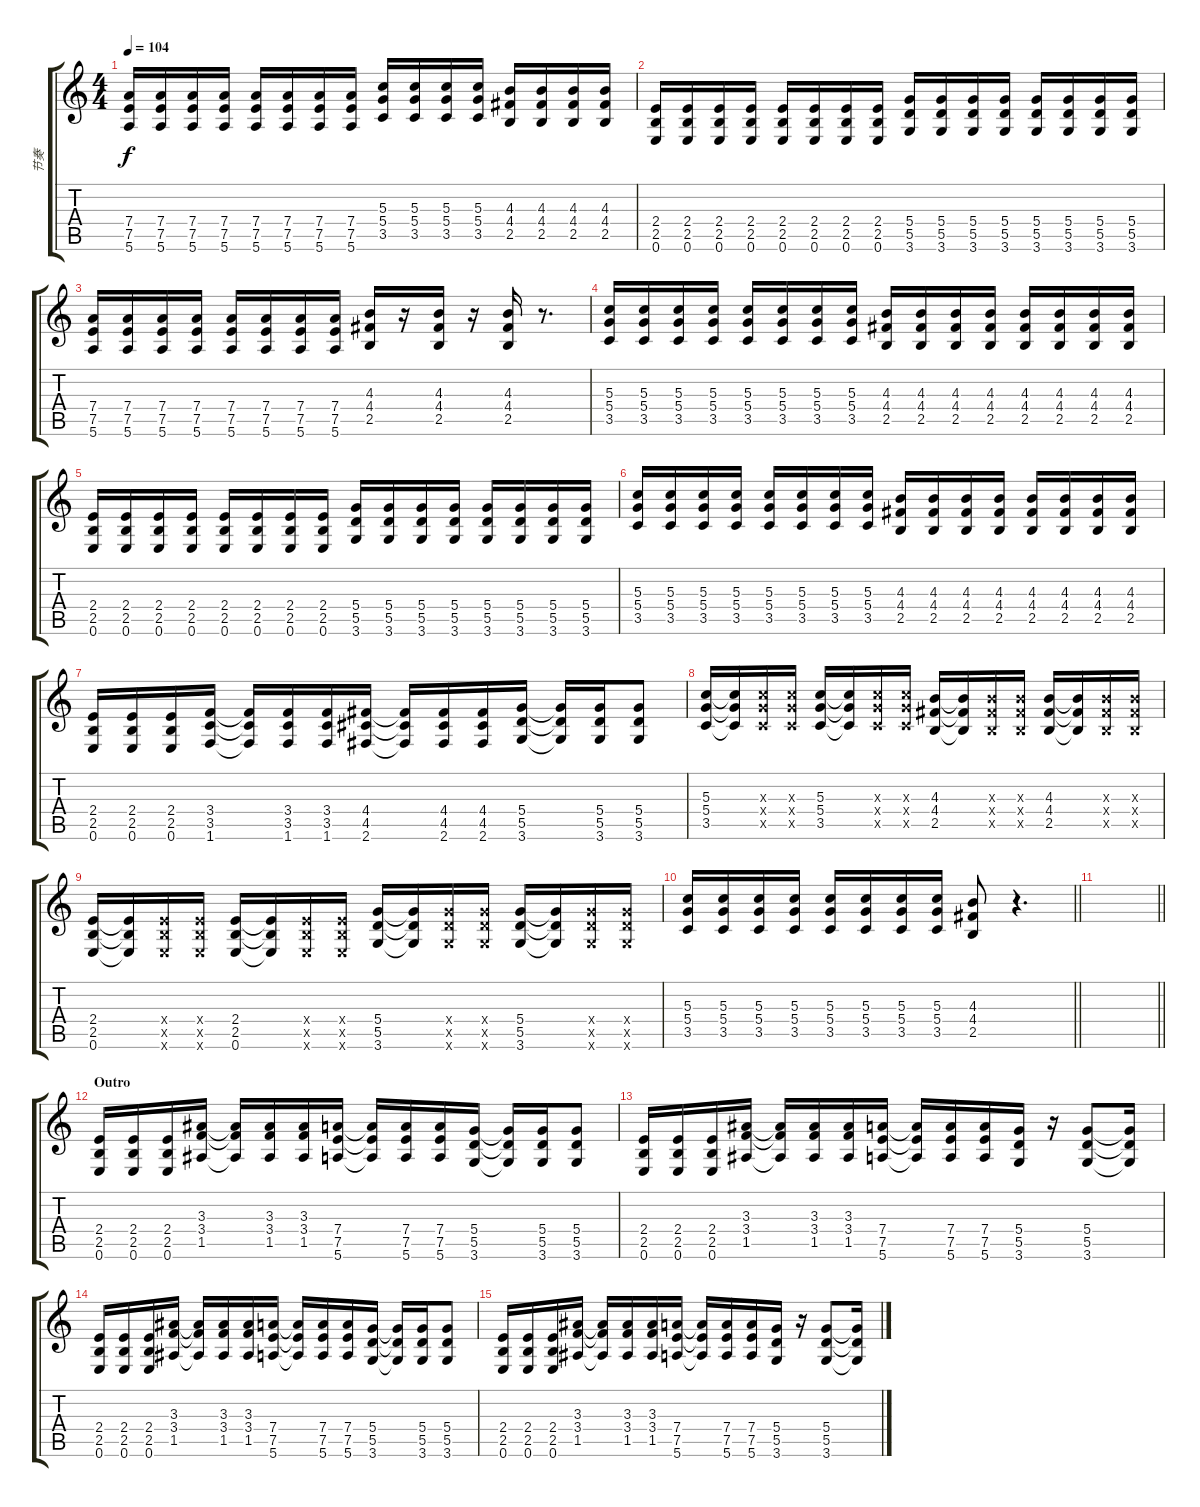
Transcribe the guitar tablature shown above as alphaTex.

\track ("节奏" "节奏") {instrument distortionguitar}
\staff {score tabs}
\tuning (E4 B3 G3 D3 A2 E2) {hide}
\ts (4 4)
\tempo 104
\clef g2
\ks c
(7.4 7.5 5.6).16{dy f} (7.4 7.5 5.6).16 (7.4 7.5 5.6).16 (7.4 7.5 5.6).16 (7.4 7.5 5.6).16 (7.4 7.5 5.6).16 (7.4 7.5 5.6).16 (7.4 7.5 5.6).16 (5.3 5.4 3.5).16 (5.3 5.4 3.5).16 (5.3 5.4 3.5).16 (5.3 5.4 3.5).16 (4.3 4.4 2.5).16 (4.3 4.4 2.5).16 (4.3 4.4 2.5).16 (4.3 4.4 2.5).16 |
(2.4 2.5 0.6).16 (2.4 2.5 0.6).16 (2.4 2.5 0.6).16 (2.4 2.5 0.6).16 (2.4 2.5 0.6).16 (2.4 2.5 0.6).16 (2.4 2.5 0.6).16 (2.4 2.5 0.6).16 (5.4 5.5 3.6).16 (5.4 5.5 3.6).16 (5.4 5.5 3.6).16 (5.4 5.5 3.6).16 (5.4 5.5 3.6).16 (5.4 5.5 3.6).16 (5.4 5.5 3.6).16 (5.4 5.5 3.6).16 |
(7.4 7.5 5.6).16 (7.4 7.5 5.6).16 (7.4 7.5 5.6).16 (7.4 7.5 5.6).16 (7.4 7.5 5.6).16 (7.4 7.5 5.6).16 (7.4 7.5 5.6).16 (7.4 7.5 5.6).16 (4.3 4.4 2.5).16 r.16 (4.3 4.4 2.5).16 r.16 (4.3 4.4 2.5).16 r.8{d} |
(5.3 5.4 3.5).16 (5.3 5.4 3.5).16 (5.3 5.4 3.5).16 (5.3 5.4 3.5).16 (5.3 5.4 3.5).16 (5.3 5.4 3.5).16 (5.3 5.4 3.5).16 (5.3 5.4 3.5).16 (4.3 4.4 2.5).16 (4.3 4.4 2.5).16 (4.3 4.4 2.5).16 (4.3 4.4 2.5).16 (4.3 4.4 2.5).16 (4.3 4.4 2.5).16 (4.3 4.4 2.5).16 (4.3 4.4 2.5).16 |
(2.4 2.5 0.6).16 (2.4 2.5 0.6).16 (2.4 2.5 0.6).16 (2.4 2.5 0.6).16 (2.4 2.5 0.6).16 (2.4 2.5 0.6).16 (2.4 2.5 0.6).16 (2.4 2.5 0.6).16 (5.4 5.5 3.6).16 (5.4 5.5 3.6).16 (5.4 5.5 3.6).16 (5.4 5.5 3.6).16 (5.4 5.5 3.6).16 (5.4 5.5 3.6).16 (5.4 5.5 3.6).16 (5.4 5.5 3.6).16 |
(5.3 5.4 3.5).16 (5.3 5.4 3.5).16 (5.3 5.4 3.5).16 (5.3 5.4 3.5).16 (5.3 5.4 3.5).16 (5.3 5.4 3.5).16 (5.3 5.4 3.5).16 (5.3 5.4 3.5).16 (4.3 4.4 2.5).16 (4.3 4.4 2.5).16 (4.3 4.4 2.5).16 (4.3 4.4 2.5).16 (4.3 4.4 2.5).16 (4.3 4.4 2.5).16 (4.3 4.4 2.5).16 (4.3 4.4 2.5).16 |
(2.4 2.5 0.6).16 (2.4 2.5 0.6).16 (2.4 2.5 0.6).16 (3.4 3.5 1.6).16 (3.4{t} 3.5{t} 1.6{t}).16 (3.4 3.5 1.6).16 (3.4 3.5 1.6).16 (4.4 4.5 2.6).16 (4.4{t} 4.5{t} 2.6{t}).16 (4.4 4.5 2.6).16 (4.4 4.5 2.6).16 (5.4 5.5 3.6).16 (5.4{t} 5.5{t} 3.6{t}).16 (5.4 5.5 3.6).16 (5.4 5.5 3.6).8 |
(5.3 5.4 3.5).16 (5.3{t} 5.4{t} 3.5{t}).16 (5.3{x} 5.4{x} 3.5{x}).16 (5.3{x} 5.4{x} 3.5{x}).16 (5.3 5.4 3.5).16 (5.3{t} 5.4{t} 3.5{t}).16 (5.3{x} 5.4{x} 3.5{x}).16 (5.3{x} 5.4{x} 3.5{x}).16 (4.3 4.4 2.5).16 (4.3{t} 4.4{t} 2.5{t}).16 (4.3{x} 4.4{x} 2.5{x}).16 (4.3{x} 4.4{x} 2.5{x}).16 (4.3 4.4 2.5).16 (4.3{t} 4.4{t} 2.5{t}).16 (4.3{x} 4.4{x} 2.5{x}).16 (4.3{x} 4.4{x} 2.5{x}).16 |
(2.4 2.5 0.6).16 (2.4{t} 2.5{t} 0.6{t}).16 (2.4{x} 2.5{x} 0.6{x}).16 (2.4{x} 2.5{x} 0.6{x}).16 (2.4 2.5 0.6).16 (2.4{t} 2.5{t} 0.6{t}).16 (2.4{x} 2.5{x} 0.6{x}).16 (2.4{x} 2.5{x} 0.6{x}).16 (5.4 5.5 3.6).16 (5.4{t} 5.5{t} 3.6{t}).16 (5.4{x} 5.5{x} 3.6{x}).16 (5.4{x} 5.5{x} 3.6{x}).16 (5.4 5.5 3.6).16 (5.4{t} 5.5{t} 3.6{t}).16 (5.4{x} 5.5{x} 3.6{x}).16 (5.4{x} 5.5{x} 3.6{x}).16 |
\barLineRight lightlight
(5.3 5.4 3.5).16 (5.3 5.4 3.5).16 (5.3 5.4 3.5).16 (5.3 5.4 3.5).16 (5.3 5.4 3.5).16 (5.3 5.4 3.5).16 (5.3 5.4 3.5).16 (5.3 5.4 3.5).16 (4.3 4.4 2.5).8 r.4{d} |
\barLineRight lightlight
|
\section ("" "Outro")
(2.4 2.5 0.6).16 (2.4 2.5 0.6).16 (2.4 2.5 0.6).16 (3.3 3.4 1.5).16 (3.3{t} 3.4{t} 1.5{t}).16 (3.3 3.4 1.5).16 (3.3 3.4 1.5).16 (7.4 7.5 5.6).16 (7.4{t} 7.5{t} 5.6{t}).16 (7.4 7.5 5.6).16 (7.4 7.5 5.6).16 (5.4 5.5 3.6).16 (5.4{t} 5.5{t} 3.6{t}).16 (5.4 5.5 3.6).16 (5.4 5.5 3.6).8 |
(2.4 2.5 0.6).16 (2.4 2.5 0.6).16 (2.4 2.5 0.6).16 (3.3 3.4 1.5).16 (3.3{t} 3.4{t} 1.5{t}).16 (3.3 3.4 1.5).16 (3.3 3.4 1.5).16 (7.4 7.5 5.6).16 (7.4{t} 7.5{t} 5.6{t}).16 (7.4 7.5 5.6).16 (7.4 7.5 5.6).16 (5.4 5.5 3.6).16 r.16 (5.4 5.5 3.6).8 (5.4{t} 5.5{t} 3.6{t}).16 |
(2.4 2.5 0.6).16 (2.4 2.5 0.6).16 (2.4 2.5 0.6).16 (3.3 3.4 1.5).16 (3.3{t} 3.4{t} 1.5{t}).16 (3.3 3.4 1.5).16 (3.3 3.4 1.5).16 (7.4 7.5 5.6).16 (7.4{t} 7.5{t} 5.6{t}).16 (7.4 7.5 5.6).16 (7.4 7.5 5.6).16 (5.4 5.5 3.6).16 (5.4{t} 5.5{t} 3.6{t}).16 (5.4 5.5 3.6).16 (5.4 5.5 3.6).8 |
(2.4 2.5 0.6).16 (2.4 2.5 0.6).16 (2.4 2.5 0.6).16 (3.3 3.4 1.5).16 (3.3{t} 3.4{t} 1.5{t}).16 (3.3 3.4 1.5).16 (3.3 3.4 1.5).16 (7.4 7.5 5.6).16 (7.4{t} 7.5{t} 5.6{t}).16 (7.4 7.5 5.6).16 (7.4 7.5 5.6).16 (5.4 5.5 3.6).16 r.16 (5.4 5.5 3.6).8 (5.4{t} 5.5{t} 3.6{t}).16
